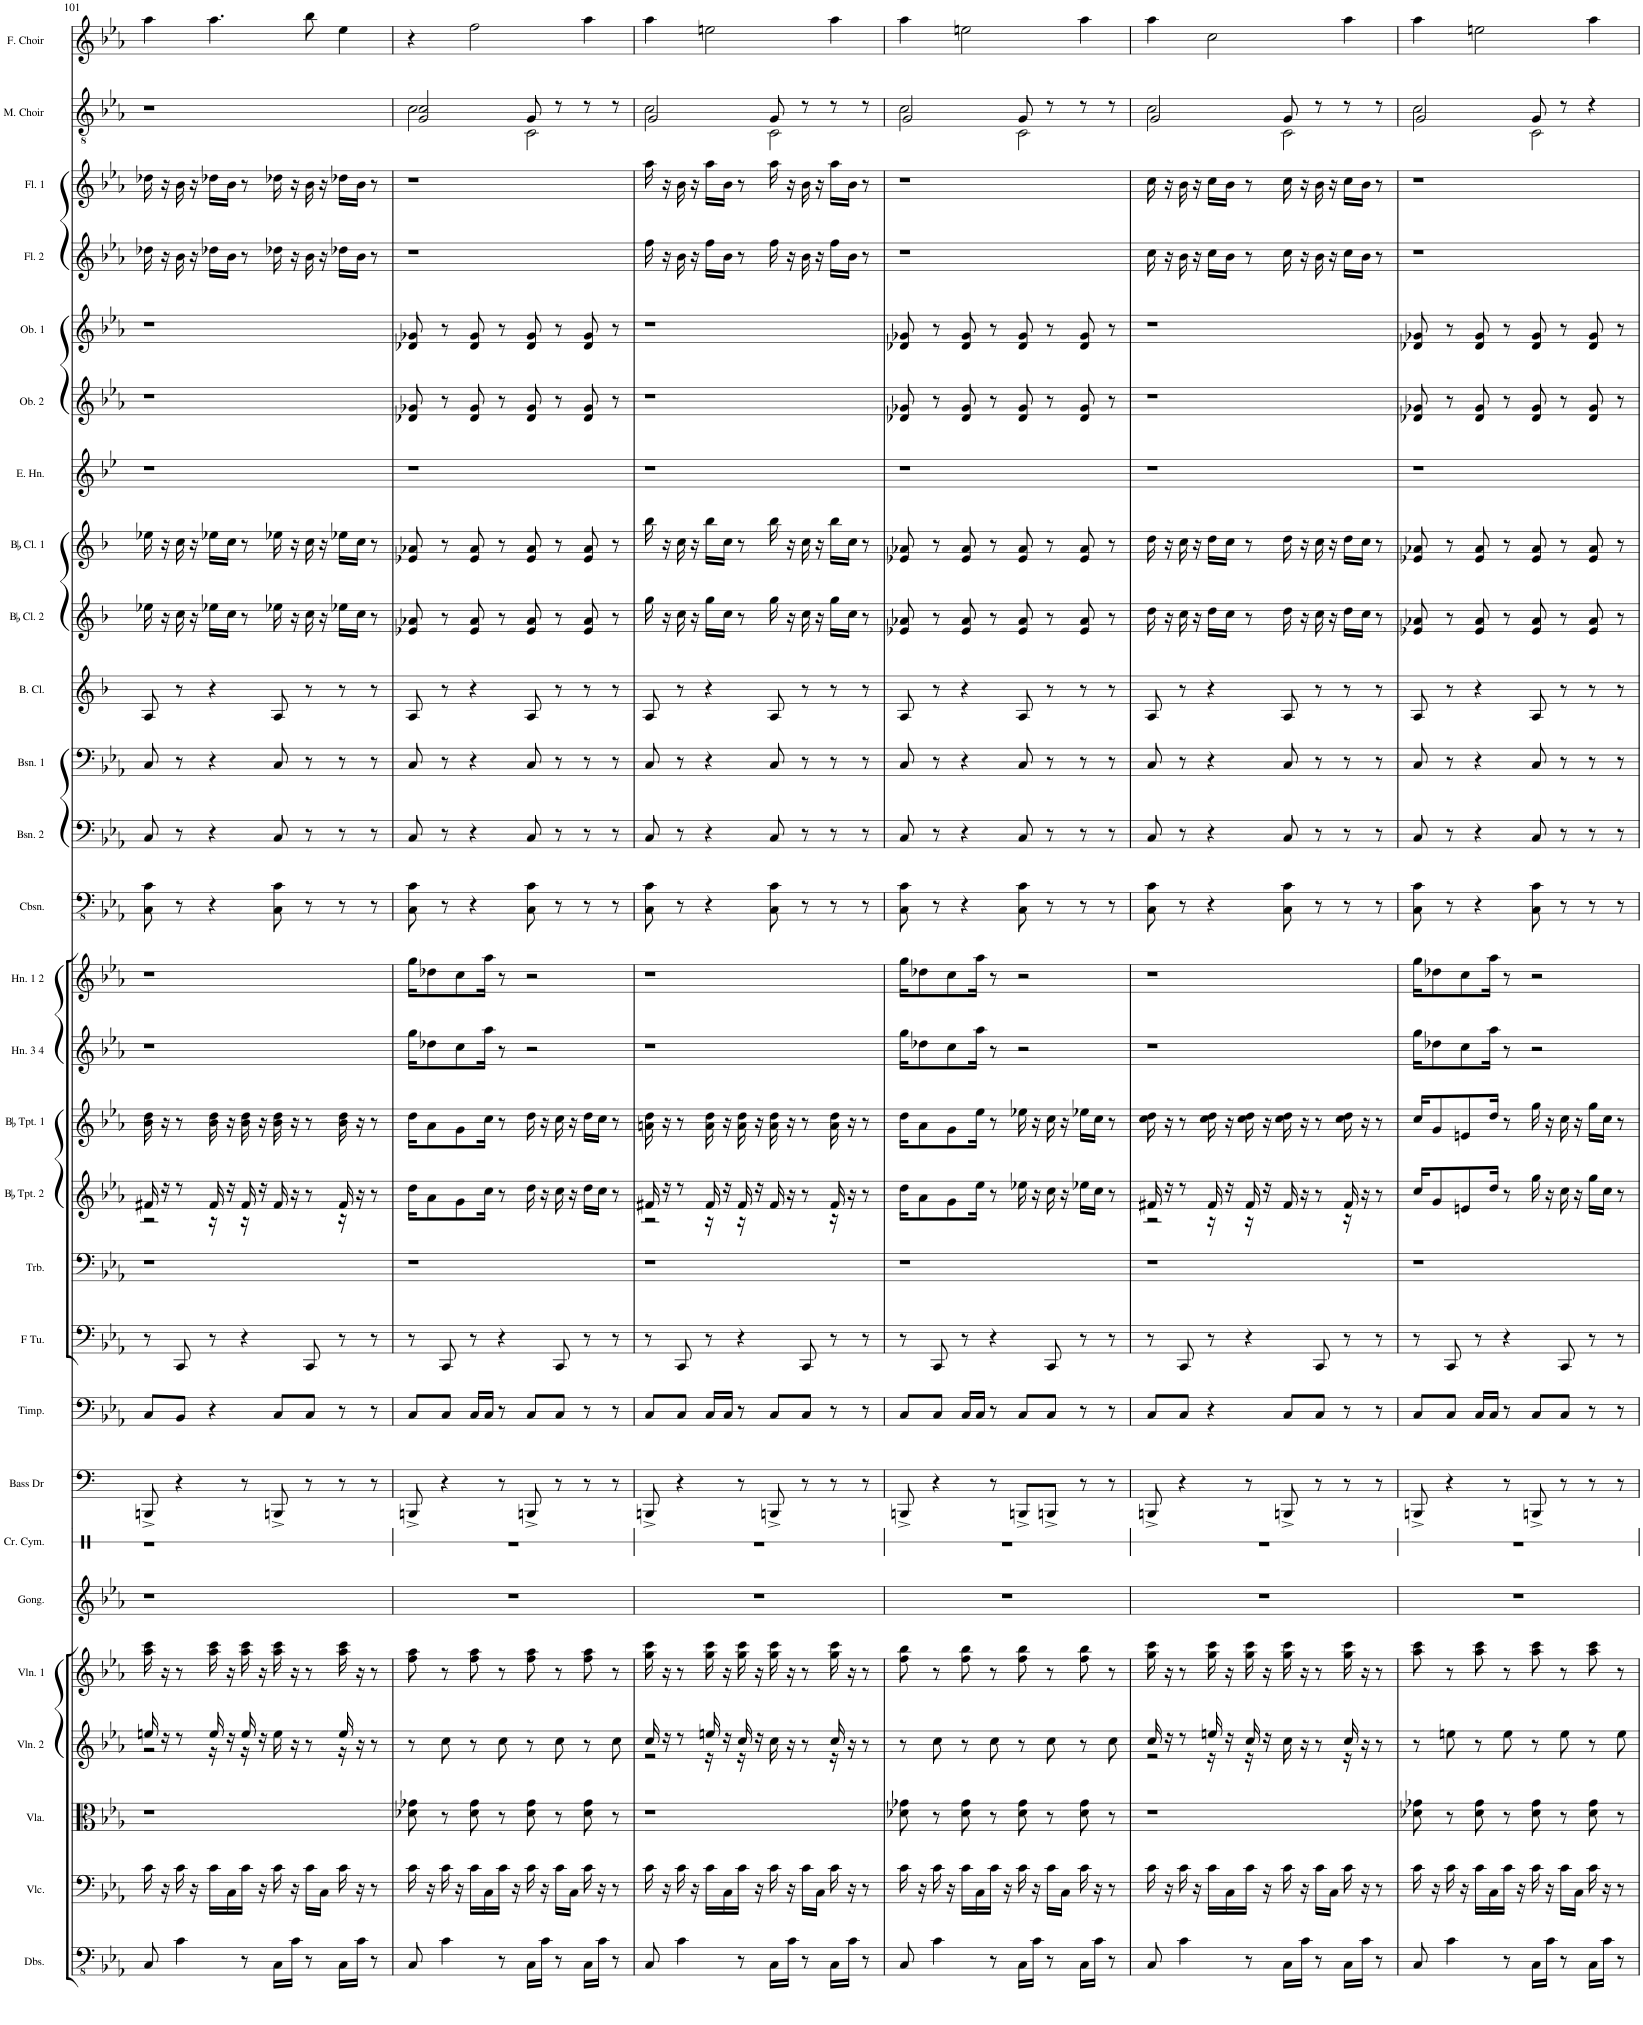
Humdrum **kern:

**kern	**kern	**kern	**kern	**kern	**kern	**kern	**kern	**kern	**kern	**kern	**kern	**kern	**kern	**kern	**kern	**kern	**kern	**kern	**kern	**kern	**kern	**kern	**kern	**kern	**kern	**kern	**kern
*part28	*part27	*part26	*part25	*part24	*part23	*part22	*part21	*part20	*part19	*part18	*part17	*part16	*part15	*part14	*part13	*part12	*part11	*part10	*part9	*part8	*part7	*part6	*part5	*part4	*part3	*part2	*part1
*staff28	*staff27	*staff26	*staff25	*staff24	*staff23	*staff22	*staff21	*staff20	*staff19	*staff18	*staff17	*staff16	*staff15	*staff14	*staff13	*staff12	*staff11	*staff10	*staff9	*staff8	*staff7	*staff6	*staff5	*staff4	*staff3	*staff2	*staff1
*I"Double Basses	*I"Violoncello	*I"Viola	*I"Violin 2	*I"Violin 1	*I"Gong	*I"Crash Cymbal	*I"Bass Drum	*I"Timpani	*I"Tuba	*I"Trombone	*I"BaccidentalFlat Trumpet 2	*I"BaccidentalFlat Trumpet 1	*I"Horn 3 4	*I"Horn 1 2	*I"Contrabassoon	*I"Bassoon 2	*I"Bassoon 1	*I"Bass Clarinet	*I"BaccidentalFlat Clarinet 2	*I"BaccidentalFlat Clarinet 1	*I"English Horn	*I"Oboe 2	*I"Oboe 1	*I"Flute 2	*I"Flute 1	*I"Male Choir.	*I"Female Choir.
*I'Dbs.	*I'Vlc.	*I'Vla.	*I'Vln. 2	*I'Vln. 1	*I'Gong.	*I'Cr. Cym.	*I'Bass Dr	*I'Timp.	*	*I'Trb.	*I'BaccidentalFlat Tpt. 2	*I'BaccidentalFlat Tpt. 1	*I'Hn. 3 4	*I'Hn. 1 2	*I'Cbsn.	*I'Bsn. 2	*I'Bsn. 1	*I'B. Cl.	*I'BaccidentalFlat Cl. 2	*I'BaccidentalFlat Cl. 1	*I'E. Hn.	*I'Ob. 2	*I'Ob. 1	*I'Fl. 2	*I'Fl. 1	*I'M. Choir	*I'F. Choir
!!LO:PB:g=z
*clefFv4	*clefF4	*clefC3	*clefG2	*clefG2	*clefG2	*clefX	*clefF4	*clefF4	*clefF4	*clefF4	*clefG2	*clefG2	*clefG2	*clefG2	*clefFv4	*clefF4	*clefF4	*clefG2	*clefG2	*clefG2	*clefG2	*clefG2	*clefG2	*clefG2	*clefG2	*clefGv2	*clefG2
*	*	*	*	*	*	*	*	*	*	*	*Trd1c2	*Trd1c2	*Trd4c7	*Trd4c7	*Trd7c12	*	*	*Trd8c14	*Trd1c2	*Trd1c2	*Trd4c7	*	*	*	*	*	*
*k[b-e-a-]	*k[b-e-a-]	*k[b-e-a-]	*k[b-e-a-]	*k[b-e-a-]	*k[b-e-a-]	*k[]	*k[]	*k[b-e-a-]	*k[b-e-a-]	*k[b-e-a-]	*k[b-e-a-]	*k[b-e-a-]	*k[b-e-a-]	*k[b-e-a-]	*k[b-e-a-]	*k[b-e-a-]	*k[b-e-a-]	*k[b-]	*k[b-]	*k[b-]	*k[b-e-]	*k[b-e-a-]	*k[b-e-a-]	*k[b-e-a-]	*k[b-e-a-]	*k[b-e-a-]	*k[b-e-a-]
=101	=101	=101	=101	=101	=101	=101	=101	=101	=101	=101	=101	=101	=101	=101	=101	=101	=101	=101	=101	=101	=101	=101	=101	=101	=101	=101	=101
*	*	*	*^	*	*	*	*	*	*	*	*^	*	*	*	*	*	*	*	*	*	*	*	*	*	*	*	*
8CC/	16c\	1r	16een/	2r	16aa-\ 16ccc\	1r	1r	8BBBn^/	8C/L	8r	1r	16f#X/	2r	16b-\ 16dd\	1r	1r	8CC\ 8C\	8C/	8C/	8A/	16ee-X\	16ee-X\	1r	1r	1r	16dd-X\	16dd-X\	1r	4aa-\
.	16r	.	16r	.	16r	.	.	.	.	.	.	16r	.	16r	.	.	.	.	.	.	16r	16r	.	.	.	16r	16r	.	.
4C\	16c\	.	8r	.	8r	.	.	4r	8BB-/J	8CC/	.	8r	.	8r	.	.	8r	8r	8r	8r	16cc\	16cc\	.	.	.	16b-\	16b-\	.	.
.	16r	.	.	.	.	.	.	.	.	.	.	.	.	.	.	.	.	.	.	.	16r	16r	.	.	.	16r	16r	.	.
.	16c\LL	.	16ee/	.	16aa-\ 16ccc\	.	.	.	4r	8r	.	16f#/	.	16b-\ 16dd\	.	.	4r	4r	4r	4r	16ee-X\LL	16ee-X\LL	.	.	.	16dd-X\LL	16dd-X\LL	.	4.aa-\
.	16C\	.	16r	.	16r	.	.	.	.	.	.	16r	.	16r	.	.	.	.	.	.	16cc\JJ	16cc\JJ	.	.	.	16b-\JJ	16b-\JJ	.	.
8r	16c\JJ	.	16ee/	.	16aa-\ 16ccc\	.	.	8r	.	4r	.	16f#/	.	16b-\ 16dd\	.	.	.	.	.	.	8r	8r	.	.	.	8r	8r	.	.
.	16r	.	16r	.	16r	.	.	.	.	.	.	16r	.	16r	.	.	.	.	.	.	.	.	.	.	.	.	.	.	.
16CC\LL	16c\	.	16ee\	16r	16aa-\ 16ccc\	.	.	8BBBn^/	8C/L	.	.	16f#/	16r	16b-\ 16dd\	.	.	8CC\ 8C\	8C/	8C/	8A/	16ee-X\	16ee-X\	.	.	.	16dd-X\	16dd-X\	.	.
16C\JJ	16r	.	16r	16r	16r	.	.	.	.	.	.	16r	16r	16r	.	.	.	.	.	.	16r	16r	.	.	.	16r	16r	.	.
8r	16c\LL	.	8r	8ryy	8r	.	.	8r	8C/J	8CC/	.	8r	8ryy	8r	.	.	8r	8r	8r	8r	16cc\	16cc\	.	.	.	16b-\	16b-\	.	8bb-\
.	16C\JJ	.	.	.	.	.	.	.	.	.	.	.	.	.	.	.	.	.	.	.	16r	16r	.	.	.	16r	16r	.	.
16CC\LL	16c\	.	16ee/	16r	16aa-\ 16ccc\	.	.	8r	8r	8r	.	16f#/	16r	16b-\ 16dd\	.	.	8r	8r	8r	8r	16ee-X\LL	16ee-X\LL	.	.	.	16dd-X\LL	16dd-X\LL	.	4ee-\
16C\JJ	16r	.	16r	8.ryy	16r	.	.	.	.	.	.	16r	8.ryy	16r	.	.	.	.	.	.	16cc\JJ	16cc\JJ	.	.	.	16b-\JJ	16b-\JJ	.	.
8r	8r	.	8r	.	8r	.	.	8r	8r	8r	.	8r	.	8r	.	.	8r	8r	8r	8r	8r	8r	.	.	.	8r	8r	.	.
*	*	*	*v	*v	*	*	*	*	*	*	*	*v	*v	*	*	*	*	*	*	*	*	*	*	*	*	*	*	*	*
=102	=102	=102	=102	=102	=102	=102	=102	=102	=102	=102	=102	=102	=102	=102	=102	=102	=102	=102	=102	=102	=102	=102	=102	=102	=102	=102	=102
*	*	*	*	*	*	*	*	*	*	*	*	*	*	*	*	*	*	*	*	*	*	*	*	*	*	*^	*
8CC/	16c\	8d-X\ 8g-X\	8r	8ff\ 8aa-\	1r	1r	8BBBn^/	8C/L	8r	1r	16dd\KL	16dd\KL	16gg\KL	16gg\KL	8CC\ 8C\	8C/	8C/	8A/	8e-X/ 8a-X/	8e-X/ 8a-X/	1r	8d-X/ 8g-X/	8d-X/ 8g-X/	1r	1r	2G/ 2c/	2c\	4r
.	16r	.	.	.	.	.	.	.	.	.	8a-\	8a-\	8dd-X\	8dd-X\	.	.	.	.	.	.	.	.	.	.	.	.	.	.
4C\	16c\	8r	8cc\	8r	.	.	4r	8C/J	8CC/	.	.	.	.	.	8r	8r	8r	8r	8r	8r	.	8r	8r	.	.	.	.	.
.	16r	.	.	.	.	.	.	.	.	.	8g\	8g\	8cc\	8cc\	.	.	.	.	.	.	.	.	.	.	.	.	.	.
.	16c\LL	8d-\ 8g-\	8r	8ff\ 8aa-\	.	.	.	16C/LL	8r	.	.	.	.	.	4r	4r	4r	4r	8e-/ 8a-/	8e-/ 8a-/	.	8d-/ 8g-/	8d-/ 8g-/	.	.	.	.	2ff\
.	16C\	.	.	.	.	.	.	16C/JJ	.	.	16cc\Jk	16cc\Jk	16aa-\Jk	16aa-\Jk	.	.	.	.	.	.	.	.	.	.	.	.	.	.
8r	16c\JJ	8r	8cc\	8r	.	.	8r	8r	4r	.	8r	8r	8r	8r	.	.	.	.	8r	8r	.	8r	8r	.	.	.	.	.
.	16r	.	.	.	.	.	.	.	.	.	.	.	.	.	.	.	.	.	.	.	.	.	.	.	.	.	.	.
16CC\LL	16c\	8d-\ 8g-\	8r	8ff\ 8aa-\	.	.	8BBBn^/	8C/L	.	.	16dd\	16dd\	2r	2r	8CC\ 8C\	8C/	8C/	8A/	8e-/ 8a-/	8e-/ 8a-/	.	8d-/ 8g-/	8d-/ 8g-/	.	.	8G/	2C\	.
16C\JJ	16r	.	.	.	.	.	.	.	.	.	16r	16r	.	.	.	.	.	.	.	.	.	.	.	.	.	.	.	.
8r	16c\LL	8r	8cc\	8r	.	.	8r	8C/J	8CC/	.	16cc\	16cc\	.	.	8r	8r	8r	8r	8r	8r	.	8r	8r	.	.	8r	.	.
.	16C\JJ	.	.	.	.	.	.	.	.	.	16r	16r	.	.	.	.	.	.	.	.	.	.	.	.	.	.	.	.
16CC\LL	16c\	8d-\ 8g-\	8r	8ff\ 8aa-\	.	.	8r	8r	8r	.	16dd\LL	16dd\LL	.	.	8r	8r	8r	8r	8e-/ 8a-/	8e-/ 8a-/	.	8d-/ 8g-/	8d-/ 8g-/	.	.	8r	.	4aa-\
16C\JJ	16r	.	.	.	.	.	.	.	.	.	16cc\JJ	16cc\JJ	.	.	.	.	.	.	.	.	.	.	.	.	.	.	.	.
8r	8r	8r	8cc\	8r	.	.	8r	8r	8r	.	8r	8r	.	.	8r	8r	8r	8r	8r	8r	.	8r	8r	.	.	8r	.	.
=103	=103	=103	=103	=103	=103	=103	=103	=103	=103	=103	=103	=103	=103	=103	=103	=103	=103	=103	=103	=103	=103	=103	=103	=103	=103	=103	=103	=103
*	*	*	*^	*	*	*	*	*	*	*	*^	*	*	*	*	*	*	*	*	*	*	*	*	*	*	*	*	*
8CC/	16c\	1r	16cc/	2r	16gg\ 16ccc\	1r	1r	8BBBn^/	8C/L	8r	1r	16f#X/	2r	16an\ 16dd\	1r	1r	8CC\ 8C\	8C/	8C/	8A/	16gg\	16bb-\	1r	1r	1r	16ff\	16aa-\	2G/	2c\	4aa-\
.	16r	.	16r	.	16r	.	.	.	.	.	.	16r	.	16r	.	.	.	.	.	.	16r	16r	.	.	.	16r	16r	.	.	.
4C\	16c\	.	8r	.	8r	.	.	4r	8C/J	8CC/	.	8r	.	8r	.	.	8r	8r	8r	8r	16cc\	16cc\	.	.	.	16b-\	16b-\	.	.	.
.	16r	.	.	.	.	.	.	.	.	.	.	.	.	.	.	.	.	.	.	.	16r	16r	.	.	.	16r	16r	.	.	.
.	16c\LL	.	16een/	.	16gg\ 16ccc\	.	.	.	16C/LL	8r	.	16f#/	.	16a\ 16dd\	.	.	4r	4r	4r	4r	16gg\LL	16bb-\LL	.	.	.	16ff\LL	16aa-\LL	.	.	2een\
.	16C\	.	16r	.	16r	.	.	.	16C/JJ	.	.	16r	.	16r	.	.	.	.	.	.	16cc\JJ	16cc\JJ	.	.	.	16b-\JJ	16b-\JJ	.	.	.
8r	16c\JJ	.	16cc/	.	16gg\ 16ccc\	.	.	8r	8r	4r	.	16f#/	.	16a\ 16dd\	.	.	.	.	.	.	8r	8r	.	.	.	8r	8r	.	.	.
.	16r	.	16r	.	16r	.	.	.	.	.	.	16r	.	16r	.	.	.	.	.	.	.	.	.	.	.	.	.	.	.	.
16CC\LL	16c\	.	16cc\	16r	16gg\ 16ccc\	.	.	8BBBn^/	8C/L	.	.	16f#/	16r	16a\ 16dd\	.	.	8CC\ 8C\	8C/	8C/	8A/	16gg\	16bb-\	.	.	.	16ff\	16aa-\	8G/	2C\	.
16C\JJ	16r	.	16r	16r	16r	.	.	.	.	.	.	16r	16r	16r	.	.	.	.	.	.	16r	16r	.	.	.	16r	16r	.	.	.
8r	16c\LL	.	8r	8ryy	8r	.	.	8r	8C/J	8CC/	.	8r	8ryy	8r	.	.	8r	8r	8r	8r	16cc\	16cc\	.	.	.	16b-\	16b-\	8r	.	.
.	16C\JJ	.	.	.	.	.	.	.	.	.	.	.	.	.	.	.	.	.	.	.	16r	16r	.	.	.	16r	16r	.	.	.
16CC\LL	16c\	.	16cc/	16r	16gg\ 16ccc\	.	.	8r	8r	8r	.	16f#/	16r	16a\ 16dd\	.	.	8r	8r	8r	8r	16gg\LL	16bb-\LL	.	.	.	16ff\LL	16aa-\LL	8r	.	4aa-\
16C\JJ	16r	.	16r	8.ryy	16r	.	.	.	.	.	.	16r	8.ryy	16r	.	.	.	.	.	.	16cc\JJ	16cc\JJ	.	.	.	16b-\JJ	16b-\JJ	.	.	.
8r	8r	.	8r	.	8r	.	.	8r	8r	8r	.	8r	.	8r	.	.	8r	8r	8r	8r	8r	8r	.	.	.	8r	8r	8r	.	.
*	*	*	*v	*v	*	*	*	*	*	*	*	*v	*v	*	*	*	*	*	*	*	*	*	*	*	*	*	*	*	*	*
=104	=104	=104	=104	=104	=104	=104	=104	=104	=104	=104	=104	=104	=104	=104	=104	=104	=104	=104	=104	=104	=104	=104	=104	=104	=104	=104	=104	=104
8CC/	16c\	8d-X\ 8g-X\	8r	8ff\ 8bb-\	1r	1r	8BBBn^/	8C/L	8r	1r	16dd\KL	16dd\KL	16gg\KL	16gg\KL	8CC\ 8C\	8C/	8C/	8A/	8e-X/ 8a-X/	8e-X/ 8a-X/	1r	8d-X/ 8g-X/	8d-X/ 8g-X/	1r	1r	2G/	2c\	4aa-\
.	16r	.	.	.	.	.	.	.	.	.	8a-\	8a-\	8dd-X\	8dd-X\	.	.	.	.	.	.	.	.	.	.	.	.	.	.
4C\	16c\	8r	8cc\	8r	.	.	4r	8C/J	8CC/	.	.	.	.	.	8r	8r	8r	8r	8r	8r	.	8r	8r	.	.	.	.	.
.	16r	.	.	.	.	.	.	.	.	.	8g\	8g\	8cc\	8cc\	.	.	.	.	.	.	.	.	.	.	.	.	.	.
.	16c\LL	8d-\ 8g-\	8r	8ff\ 8bb-\	.	.	.	16C/LL	8r	.	.	.	.	.	4r	4r	4r	4r	8e-/ 8a-/	8e-/ 8a-/	.	8d-/ 8g-/	8d-/ 8g-/	.	.	.	.	2een\
.	16C\	.	.	.	.	.	.	16C/JJ	.	.	16ee-\Jk	16ee-\Jk	16aa-\Jk	16aa-\Jk	.	.	.	.	.	.	.	.	.	.	.	.	.	.
8r	16c\JJ	8r	8cc\	8r	.	.	8r	8r	4r	.	8r	8r	8r	8r	.	.	.	.	8r	8r	.	8r	8r	.	.	.	.	.
.	16r	.	.	.	.	.	.	.	.	.	.	.	.	.	.	.	.	.	.	.	.	.	.	.	.	.	.	.
16CC\LL	16c\	8d-\ 8g-\	8r	8ff\ 8bb-\	.	.	8BBBn^/L	8C/L	.	.	16ee-X\	16ee-X\	2r	2r	8CC\ 8C\	8C/	8C/	8A/	8e-/ 8a-/	8e-/ 8a-/	.	8d-/ 8g-/	8d-/ 8g-/	.	.	8G/	2C\	.
16C\JJ	16r	.	.	.	.	.	.	.	.	.	16r	16r	.	.	.	.	.	.	.	.	.	.	.	.	.	.	.	.
8r	16c\LL	8r	8cc\	8r	.	.	8BBBn^/J	8C/J	8CC/	.	16cc\	16cc\	.	.	8r	8r	8r	8r	8r	8r	.	8r	8r	.	.	8r	.	.
.	16C\JJ	.	.	.	.	.	.	.	.	.	16r	16r	.	.	.	.	.	.	.	.	.	.	.	.	.	.	.	.
16CC\LL	16c\	8d-\ 8g-\	8r	8ff\ 8bb-\	.	.	8r	8r	8r	.	16ee-X\LL	16ee-X\LL	.	.	8r	8r	8r	8r	8e-/ 8a-/	8e-/ 8a-/	.	8d-/ 8g-/	8d-/ 8g-/	.	.	8r	.	4aa-\
16C\JJ	16r	.	.	.	.	.	.	.	.	.	16cc\JJ	16cc\JJ	.	.	.	.	.	.	.	.	.	.	.	.	.	.	.	.
8r	8r	8r	8cc\	8r	.	.	8r	8r	8r	.	8r	8r	.	.	8r	8r	8r	8r	8r	8r	.	8r	8r	.	.	8r	.	.
=105	=105	=105	=105	=105	=105	=105	=105	=105	=105	=105	=105	=105	=105	=105	=105	=105	=105	=105	=105	=105	=105	=105	=105	=105	=105	=105	=105	=105
*	*	*	*^	*	*	*	*	*	*	*	*^	*	*	*	*	*	*	*	*	*	*	*	*	*	*	*	*	*
8CC/	16c\	1r	16cc/	2r	16gg\ 16ccc\	1r	1r	8BBBn^/	8C/L	8r	1r	16f#X/	2r	16cc\ 16dd\	1r	1r	8CC\ 8C\	8C/	8C/	8A/	16dd\	16dd\	1r	1r	1r	16cc\	16cc\	2G/	2c\	4aa-\
.	16r	.	16r	.	16r	.	.	.	.	.	.	16r	.	16r	.	.	.	.	.	.	16r	16r	.	.	.	16r	16r	.	.	.
4C\	16c\	.	8r	.	8r	.	.	4r	8C/J	8CC/	.	8r	.	8r	.	.	8r	8r	8r	8r	16cc\	16cc\	.	.	.	16b-\	16b-\	.	.	.
.	16r	.	.	.	.	.	.	.	.	.	.	.	.	.	.	.	.	.	.	.	16r	16r	.	.	.	16r	16r	.	.	.
.	16c\LL	.	16een/	.	16gg\ 16ccc\	.	.	.	4r	8r	.	16f#/	.	16cc\ 16dd\	.	.	4r	4r	4r	4r	16dd\LL	16dd\LL	.	.	.	16cc\LL	16cc\LL	.	.	2cc\
.	16C\	.	16r	.	16r	.	.	.	.	.	.	16r	.	16r	.	.	.	.	.	.	16cc\JJ	16cc\JJ	.	.	.	16b-\JJ	16b-\JJ	.	.	.
8r	16c\JJ	.	16cc/	.	16gg\ 16ccc\	.	.	8r	.	4r	.	16f#/	.	16cc\ 16dd\	.	.	.	.	.	.	8r	8r	.	.	.	8r	8r	.	.	.
.	16r	.	16r	.	16r	.	.	.	.	.	.	16r	.	16r	.	.	.	.	.	.	.	.	.	.	.	.	.	.	.	.
16CC\LL	16c\	.	16cc\	16r	16gg\ 16ccc\	.	.	8BBBn^/	8C/L	.	.	16f#/	16r	16cc\ 16dd\	.	.	8CC\ 8C\	8C/	8C/	8A/	16dd\	16dd\	.	.	.	16cc\	16cc\	8G/	2C\	.
16C\JJ	16r	.	16r	16r	16r	.	.	.	.	.	.	16r	16r	16r	.	.	.	.	.	.	16r	16r	.	.	.	16r	16r	.	.	.
8r	16c\LL	.	8r	8ryy	8r	.	.	8r	8C/J	8CC/	.	8r	8ryy	8r	.	.	8r	8r	8r	8r	16cc\	16cc\	.	.	.	16b-\	16b-\	8r	.	.
.	16C\JJ	.	.	.	.	.	.	.	.	.	.	.	.	.	.	.	.	.	.	.	16r	16r	.	.	.	16r	16r	.	.	.
16CC\LL	16c\	.	16cc/	16r	16gg\ 16ccc\	.	.	8r	8r	8r	.	16f#/	16r	16cc\ 16dd\	.	.	8r	8r	8r	8r	16dd\LL	16dd\LL	.	.	.	16cc\LL	16cc\LL	8r	.	4aa-\
16C\JJ	16r	.	16r	8.ryy	16r	.	.	.	.	.	.	16r	8.ryy	16r	.	.	.	.	.	.	16cc\JJ	16cc\JJ	.	.	.	16b-\JJ	16b-\JJ	.	.	.
8r	8r	.	8r	.	8r	.	.	8r	8r	8r	.	8r	.	8r	.	.	8r	8r	8r	8r	8r	8r	.	.	.	8r	8r	8r	.	.
*	*	*	*v	*v	*	*	*	*	*	*	*	*v	*v	*	*	*	*	*	*	*	*	*	*	*	*	*	*	*	*	*
=106	=106	=106	=106	=106	=106	=106	=106	=106	=106	=106	=106	=106	=106	=106	=106	=106	=106	=106	=106	=106	=106	=106	=106	=106	=106	=106	=106	=106
8CC/	16c\	8d-X\ 8g-X\	8r	8aa-\ 8ccc\	1r	1r	8BBBn^/	8C/L	8r	1r	16cc/KL	16cc/KL	16gg\KL	16gg\KL	8CC\ 8C\	8C/	8C/	8A/	8e-X/ 8a-X/	8e-X/ 8a-X/	1r	8d-X/ 8g-X/	8d-X/ 8g-X/	1r	1r	2G/	2c\	4aa-\
.	16r	.	.	.	.	.	.	.	.	.	8g/	8g/	8dd-X\	8dd-X\	.	.	.	.	.	.	.	.	.	.	.	.	.	.
4C\	16c\	8r	8een\	8r	.	.	4r	8C/J	8CC/	.	.	.	.	.	8r	8r	8r	8r	8r	8r	.	8r	8r	.	.	.	.	.
.	16r	.	.	.	.	.	.	.	.	.	8en/	8en/	8cc\	8cc\	.	.	.	.	.	.	.	.	.	.	.	.	.	.
.	16c\LL	8d-\ 8g-\	8r	8aa-\ 8ccc\	.	.	.	16C/LL	8r	.	.	.	.	.	4r	4r	4r	4r	8e-/ 8a-/	8e-/ 8a-/	.	8d-/ 8g-/	8d-/ 8g-/	.	.	.	.	2een\
.	16C\	.	.	.	.	.	.	16C/JJ	.	.	16dd/Jk	16dd/Jk	16aa-\Jk	16aa-\Jk	.	.	.	.	.	.	.	.	.	.	.	.	.	.
8r	16c\JJ	8r	8ee\	8r	.	.	8r	8r	4r	.	8r	8r	8r	8r	.	.	.	.	8r	8r	.	8r	8r	.	.	.	.	.
.	16r	.	.	.	.	.	.	.	.	.	.	.	.	.	.	.	.	.	.	.	.	.	.	.	.	.	.	.
16CC\LL	16c\	8d-\ 8g-\	8r	8aa-\ 8ccc\	.	.	8BBBn^/	8C/L	.	.	16gg\	16gg\	2r	2r	8CC\ 8C\	8C/	8C/	8A/	8e-/ 8a-/	8e-/ 8a-/	.	8d-/ 8g-/	8d-/ 8g-/	.	.	8G/	2C\	.
16C\JJ	16r	.	.	.	.	.	.	.	.	.	16r	16r	.	.	.	.	.	.	.	.	.	.	.	.	.	.	.	.
8r	16c\LL	8r	8ee\	8r	.	.	8r	8C/J	8CC/	.	16cc\	16cc\	.	.	8r	8r	8r	8r	8r	8r	.	8r	8r	.	.	8r	.	.
.	16C\JJ	.	.	.	.	.	.	.	.	.	16r	16r	.	.	.	.	.	.	.	.	.	.	.	.	.	.	.	.
16CC\LL	16c\	8d-\ 8g-\	8r	8aa-\ 8ccc\	.	.	8r	8r	8r	.	16gg\LL	16gg\LL	.	.	8r	8r	8r	8r	8e-/ 8a-/	8e-/ 8a-/	.	8d-/ 8g-/	8d-/ 8g-/	.	.	4r	.	4aa-\
16C\JJ	16r	.	.	.	.	.	.	.	.	.	16cc\JJ	16cc\JJ	.	.	.	.	.	.	.	.	.	.	.	.	.	.	.	.
8r	8r	8r	8ee\	8r	.	.	8r	8r	8r	.	8r	8r	.	.	8r	8r	8r	8r	8r	8r	.	8r	8r	.	.	.	.	.
*	*	*	*	*	*	*	*	*	*	*	*	*	*	*	*	*	*	*	*	*	*	*	*	*	*	*v	*v	*
=	=	=	=	=	=	=	=	=	=	=	=	=	=	=	=	=	=	=	=	=	=	=	=	=	=	=	=
*-	*-	*-	*-	*-	*-	*-	*-	*-	*-	*-	*-	*-	*-	*-	*-	*-	*-	*-	*-	*-	*-	*-	*-	*-	*-	*-	*-
